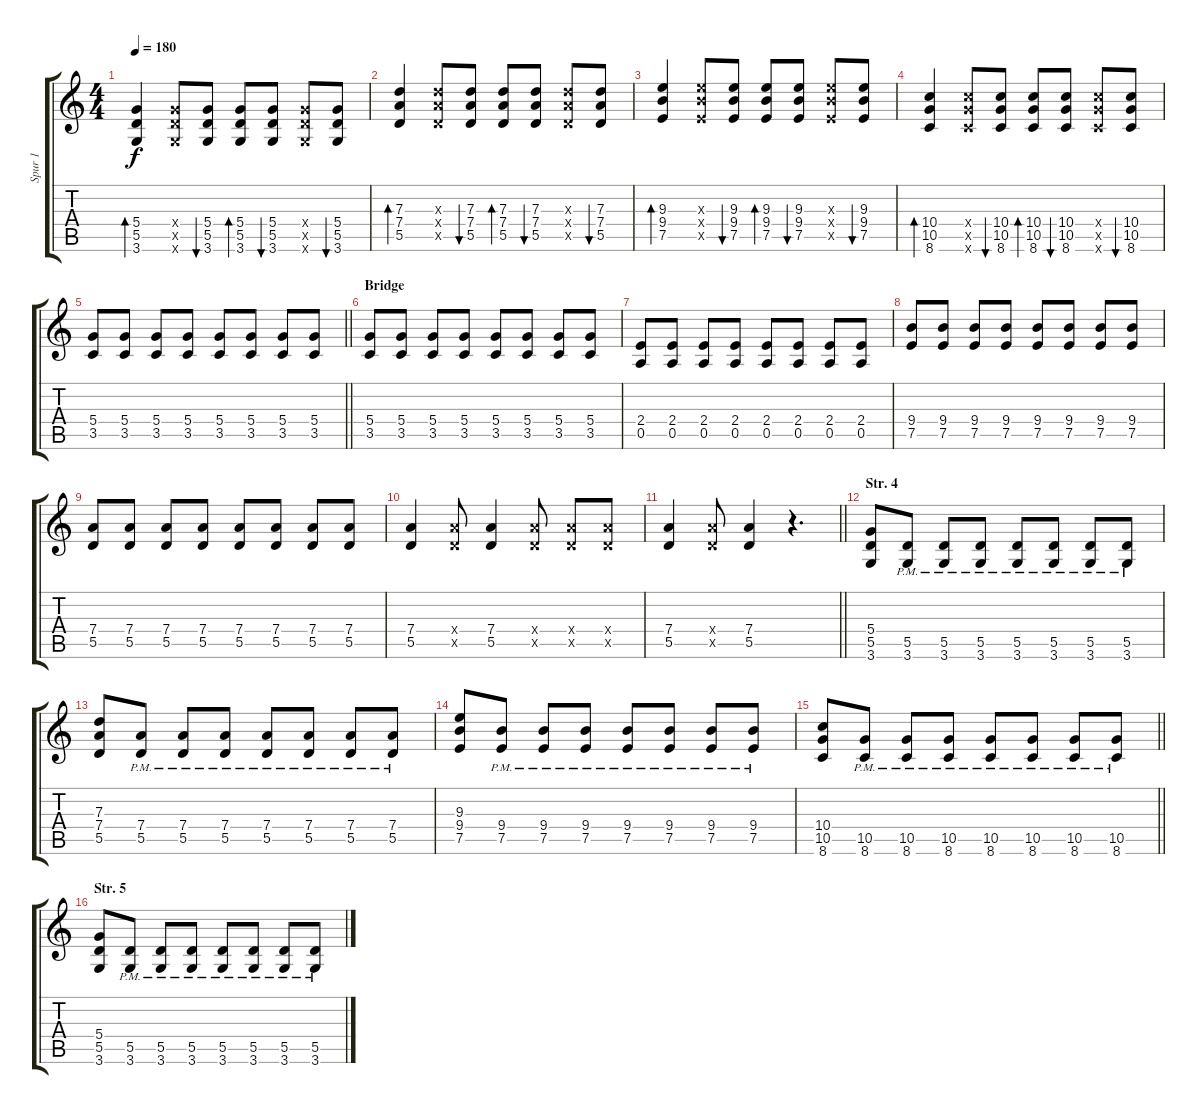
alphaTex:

\track ("Spur 1" "Spur 1") {instrument overdrivenguitar}
\staff {score tabs}
\tuning (E4 B3 G3 D3 A2 E2) {hide}
\ts (4 4)
\tempo 180
\clef g2
\ks c
(5.4 5.5 3.6).4{bd 60 dy f} (5.4{x} 5.5{x} 3.6{x}).8 (5.4 5.5 3.6).8{bu 60} (5.4 5.5 3.6).8{bd 60} (5.4 5.5 3.6).8{bu 60} (5.4{x} 5.5{x} 3.6{x}).8 (5.4 5.5 3.6).8{bu 60} |
(7.3 7.4 5.5).4{bd 60} (7.3{x} 7.4{x} 5.5{x}).8 (7.3 7.4 5.5).8{bu 60} (7.3 7.4 5.5).8{bd 60} (7.3 7.4 5.5).8{bu 60} (7.3{x} 7.4{x} 5.5{x}).8 (7.3 7.4 5.5).8{bu 60} |
(9.3 9.4 7.5).4{bd 60} (9.3{x} 9.4{x} 7.5{x}).8 (9.3 9.4 7.5).8{bu 60} (9.3 9.4 7.5).8{bd 60} (9.3 9.4 7.5).8{bu 60} (9.3{x} 9.4{x} 7.5{x}).8 (9.3 9.4 7.5).8{bu 60} |
(10.4 10.5 8.6).4{bd 60} (10.4{x} 10.5{x} 8.6{x}).8 (10.4 10.5 8.6).8{bu 60} (10.4 10.5 8.6).8{bd 60} (10.4 10.5 8.6).8{bu 60} (10.4{x} 10.5{x} 8.6{x}).8 (10.4 10.5 8.6).8{bu 60} |
\barLineRight lightlight
(5.4 3.5).8 (5.4 3.5).8 (5.4 3.5).8 (5.4 3.5).8 (5.4 3.5).8 (5.4 3.5).8 (5.4 3.5).8 (5.4 3.5).8 |
\section ("" "Bridge")
(5.4 3.5).8 (5.4 3.5).8 (5.4 3.5).8 (5.4 3.5).8 (5.4 3.5).8 (5.4 3.5).8 (5.4 3.5).8 (5.4 3.5).8 |
(2.4 0.5).8 (2.4 0.5).8 (2.4 0.5).8 (2.4 0.5).8 (2.4 0.5).8 (2.4 0.5).8 (2.4 0.5).8 (2.4 0.5).8 |
(9.4 7.5).8 (9.4 7.5).8 (9.4 7.5).8 (9.4 7.5).8 (9.4 7.5).8 (9.4 7.5).8 (9.4 7.5).8 (9.4 7.5).8 |
(7.4 5.5).8 (7.4 5.5).8 (7.4 5.5).8 (7.4 5.5).8 (7.4 5.5).8 (7.4 5.5).8 (7.4 5.5).8 (7.4 5.5).8 |
(7.4 5.5).4 (7.4{x} 5.5{x}).8 (7.4 5.5).4 (7.4{x} 5.5{x}).8 (7.4{x} 5.5{x}).8 (7.4{x} 5.5{x}).8 |
\barLineRight lightlight
(7.4 5.5).4 (7.4{x} 5.5{x}).8 (7.4 5.5).4 r.4{d} |
\section ("" "Str. 4")
(5.4 5.5 3.6).8 (5.5{pm} 3.6{pm}).8 (5.5{pm} 3.6{pm}).8 (5.5{pm} 3.6{pm}).8 (5.5{pm} 3.6{pm}).8 (5.5{pm} 3.6{pm}).8 (5.5{pm} 3.6{pm}).8 (5.5{pm} 3.6{pm}).8 |
(7.3 7.4 5.5).8 (7.4{pm} 5.5{pm}).8 (7.4{pm} 5.5{pm}).8 (7.4{pm} 5.5{pm}).8 (7.4{pm} 5.5{pm}).8 (7.4{pm} 5.5{pm}).8 (7.4{pm} 5.5{pm}).8 (7.4{pm} 5.5{pm}).8 |
(9.3 9.4 7.5).8 (9.4{pm} 7.5{pm}).8 (9.4{pm} 7.5{pm}).8 (9.4{pm} 7.5{pm}).8 (9.4{pm} 7.5{pm}).8 (9.4{pm} 7.5{pm}).8 (9.4{pm} 7.5{pm}).8 (9.4{pm} 7.5{pm}).8 |
\barLineRight lightlight
(10.4 10.5 8.6).8 (10.5{pm} 8.6{pm}).8 (10.5{pm} 8.6{pm}).8 (10.5{pm} 8.6{pm}).8 (10.5{pm} 8.6{pm}).8 (10.5{pm} 8.6{pm}).8 (10.5{pm} 8.6{pm}).8 (10.5{pm} 8.6{pm}).8 |
\section ("" "Str. 5")
(5.4 5.5 3.6).8 (5.5{pm} 3.6{pm}).8 (5.5{pm} 3.6{pm}).8 (5.5{pm} 3.6{pm}).8 (5.5{pm} 3.6{pm}).8 (5.5{pm} 3.6{pm}).8 (5.5{pm} 3.6{pm}).8 (5.5{pm} 3.6{pm}).8
